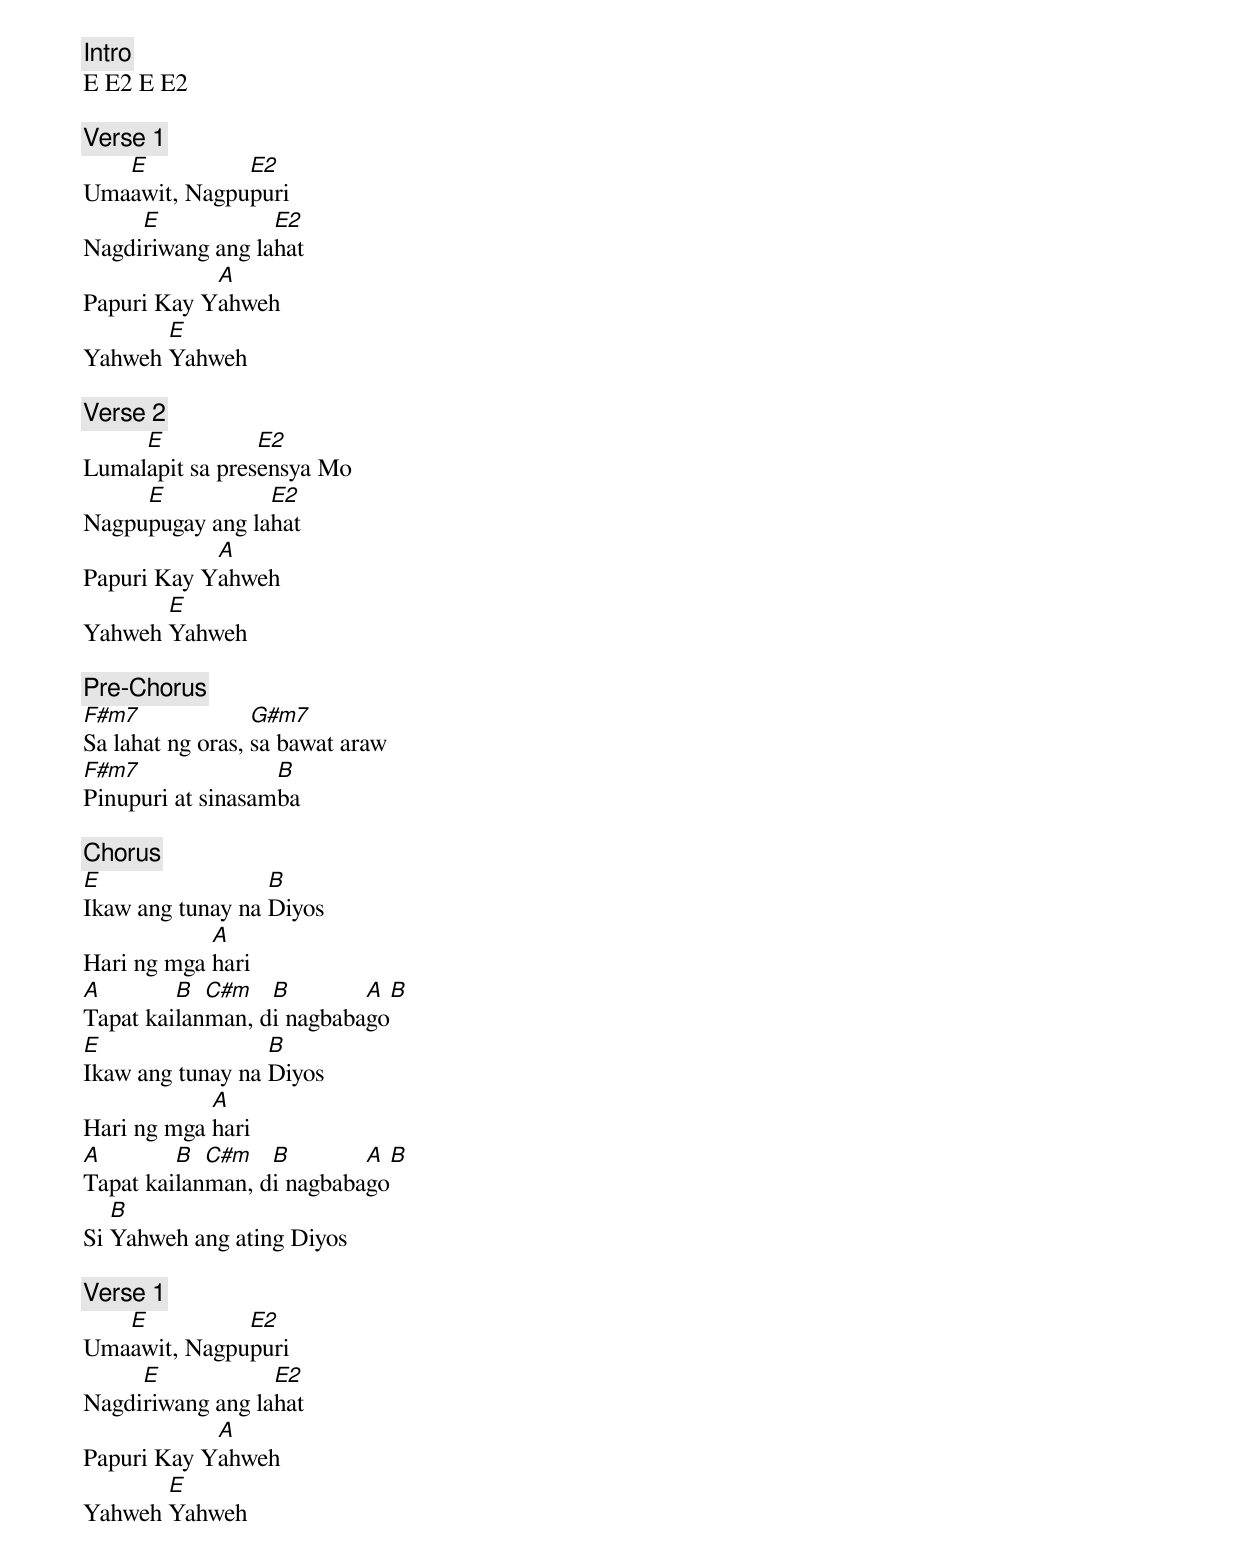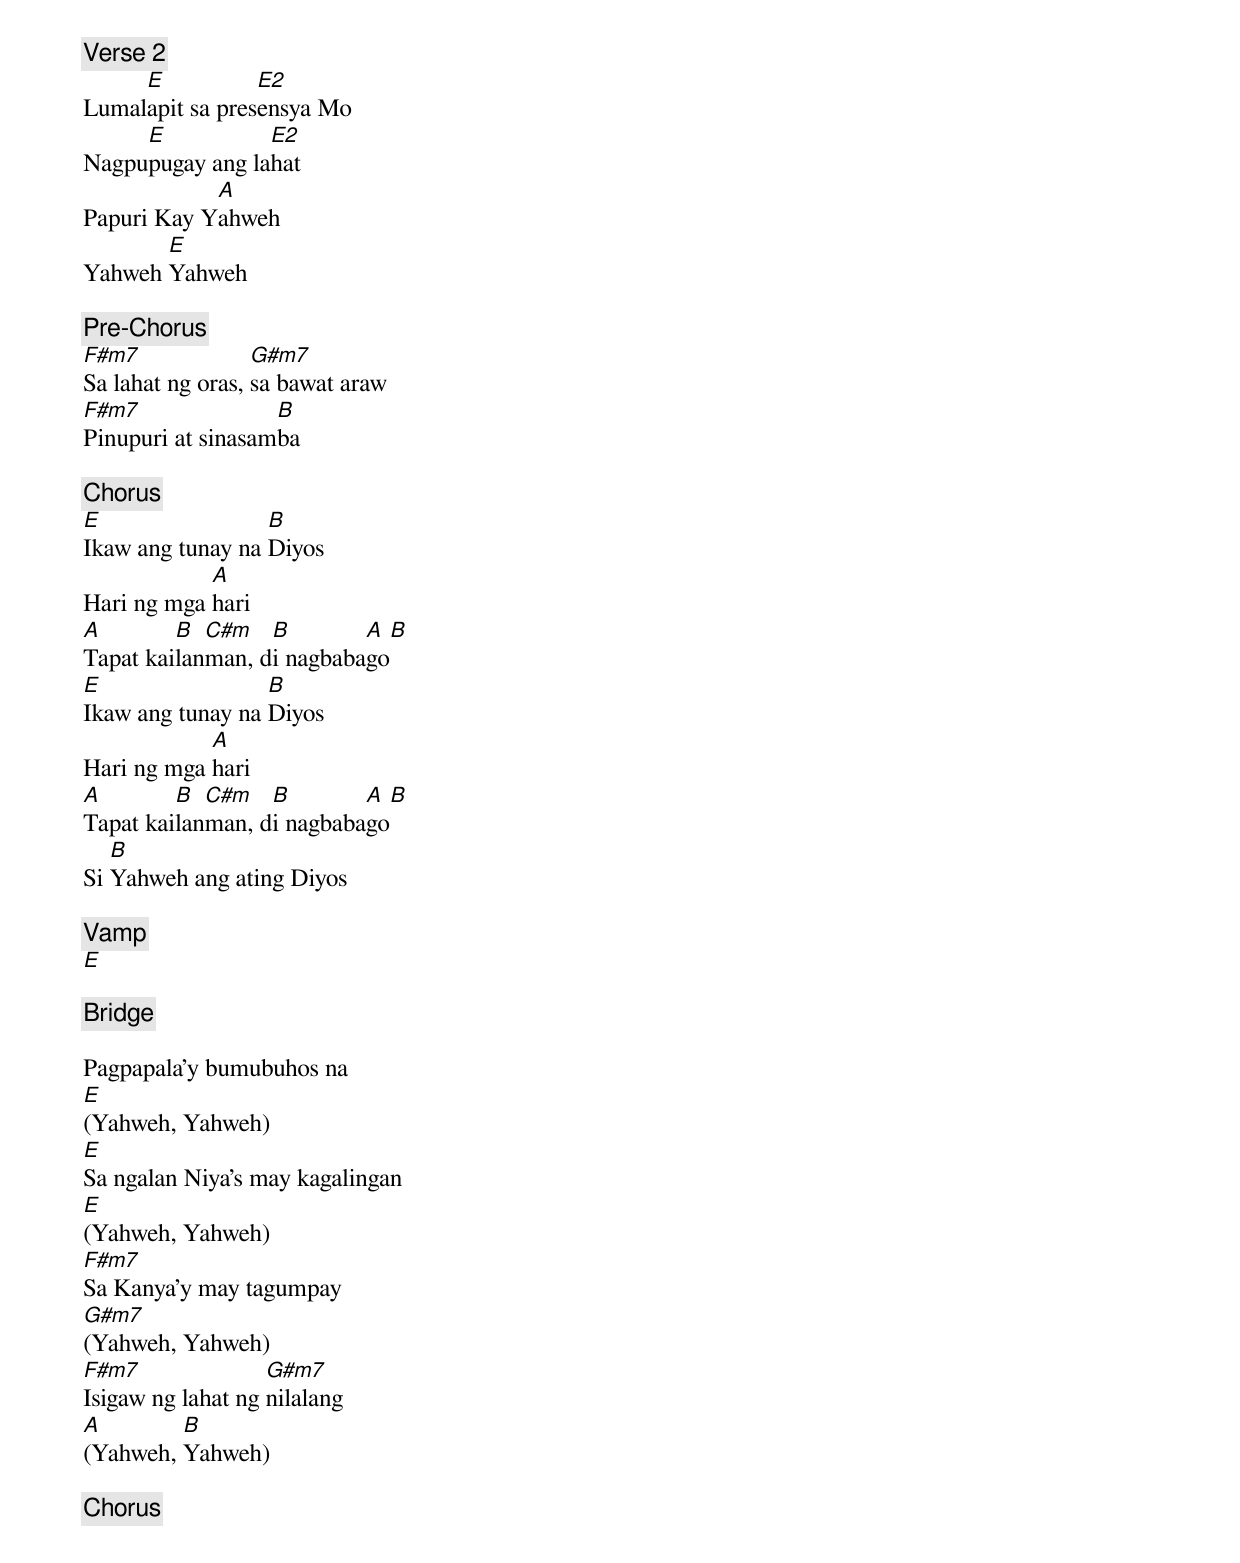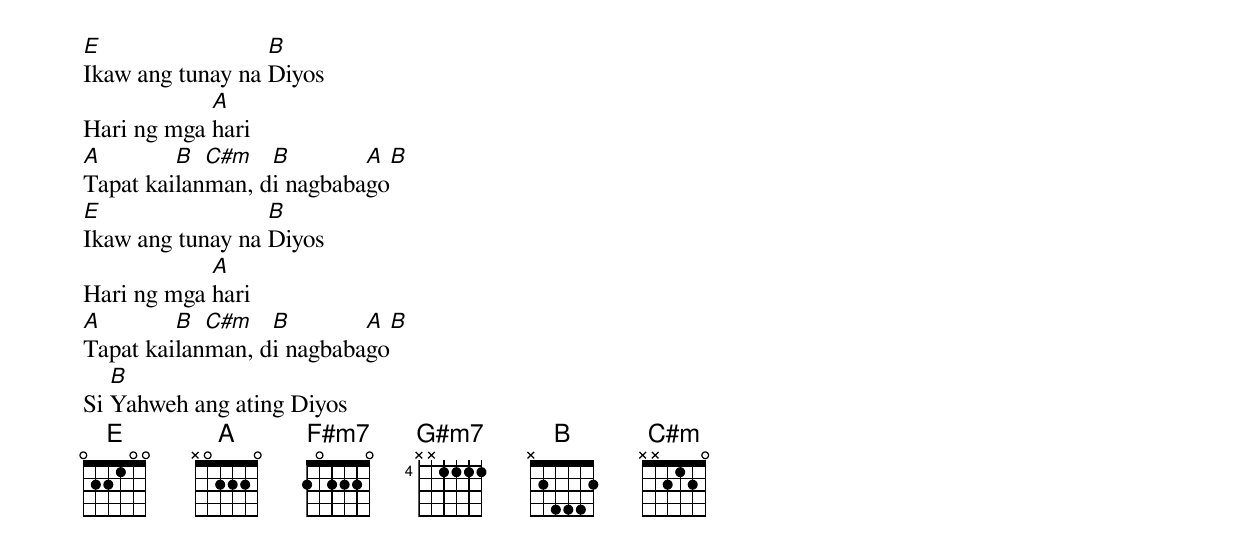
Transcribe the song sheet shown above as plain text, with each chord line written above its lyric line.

[Intro]
E E2 E E2

[Verse 1]
   E          E2
Umaawit, Nagpupuri
     E            E2
Nagdiriwang ang lahat
            A
Papuri Kay Yahweh
       E
Yahweh Yahweh

[Verse 2]
     E           E2
Lumalapit sa presensya Mo
     E           E2
Nagpupugay ang lahat
            A
Papuri Kay Yahweh
       E
Yahweh Yahweh

[Pre-Chorus]
F#m7              G#m7
Sa lahat ng oras, sa bawat araw
F#m7               B
Pinupuri at sinasamba

[Chorus]
E                 B
Ikaw ang tunay na Diyos
            A
Hari ng mga hari
A        B  C#m   B        A   B
Tapat kailanman, di nagbabago
E                 B
Ikaw ang tunay na Diyos
            A
Hari ng mga hari
A        B  C#m   B        A   B
Tapat kailanman, di nagbabago
   B
Si Yahweh ang ating Diyos

[Verse 1]
   E          E2
Umaawit, Nagpupuri
     E            E2
Nagdiriwang ang lahat
            A
Papuri Kay Yahweh
       E
Yahweh Yahweh

[Verse 2]
     E           E2
Lumalapit sa presensya Mo
     E           E2
Nagpupugay ang lahat
            A
Papuri Kay Yahweh
       E
Yahweh Yahweh

[Pre-Chorus]
F#m7              G#m7
Sa lahat ng oras, sa bawat araw
F#m7               B
Pinupuri at sinasamba

[Chorus]
E                 B
Ikaw ang tunay na Diyos
            A
Hari ng mga hari
A        B  C#m   B        A   B
Tapat kailanman, di nagbabago
E                 B
Ikaw ang tunay na Diyos
            A
Hari ng mga hari
A        B  C#m   B        A   B
Tapat kailanman, di nagbabago
   B
Si Yahweh ang ating Diyos

[Vamp]
E

[Bridge]

Pagpapala'y bumubuhos na
E
(Yahweh, Yahweh)
E
Sa ngalan Niya's may kagalingan
E
(Yahweh, Yahweh)
F#m7
Sa Kanya'y may tagumpay
G#m7
(Yahweh, Yahweh)
F#m7               G#m7
Isigaw ng lahat ng nilalang
A        B
(Yahweh, Yahweh)

[Chorus]
E                 B
Ikaw ang tunay na Diyos
            A
Hari ng mga hari
A        B  C#m   B        A   B
Tapat kailanman, di nagbabago
E                 B
Ikaw ang tunay na Diyos
            A
Hari ng mga hari
A        B  C#m   B        A   B
Tapat kailanman, di nagbabago
   B
Si Yahweh ang ating Diyos
